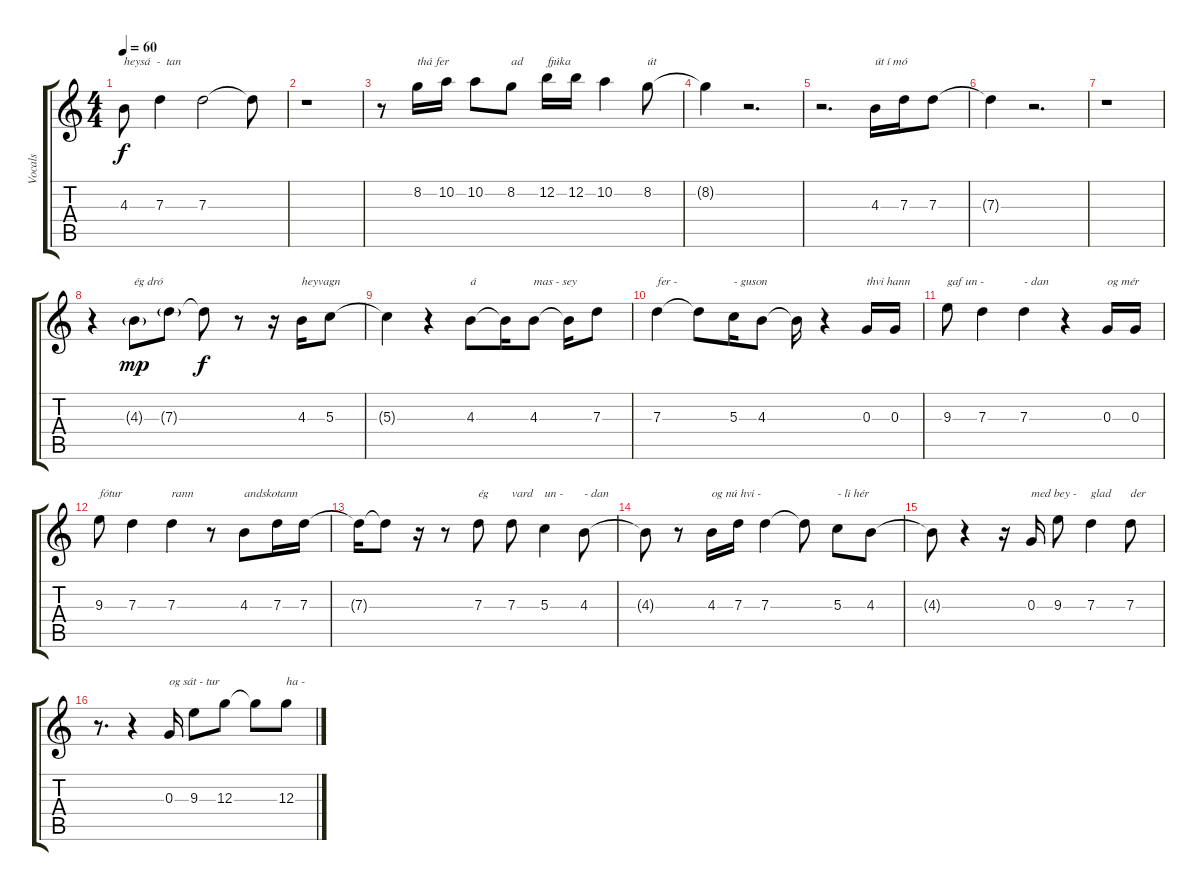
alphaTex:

\track ("Vocals" "Vocals") {instrument acousticguitarsteel}
\staff {score tabs}
\tuning (E4 B3 G3 D3 A2 E2) {hide}
\ts (4 4)
\tempo 60
\clef g2
\ks c
4.3.8{txt "heysá  -  tan" dy f} 7.3.4 7.3.2 7.3{t}.8 |
r.1 |
r.8 8.2.16{txt "thá fer"} 10.2.16 10.2.8 8.2.8{txt "ad"} 12.2.16{txt "fjúka"} 12.2.16 10.2.4 8.2.8{txt "út"} |
8.2{t}.4 r.2{d} |
r.2{d} 4.3.16{txt "út í mó"} 7.3.16 7.3.8 |
7.3{t}.4 r.2{d} |
r.1 |
r.4 4.3{g}.8{txt "ég dró" dy mp} 7.3{g}.8 7.3{t}.8{dy f} r.8 r.16 4.3.16{txt "heyvagn"} 5.3.8 |
5.3{t}.4 r.4 4.3.8{txt "á"} 4.3{t}.16 4.3.8{txt "mas - sey"} 4.3{t}.16 7.3.8 |
7.3.4{txt "fer -"} 7.3{t}.8 5.3.16{txt "- guson"} 4.3.8 4.3{t}.16 r.4 0.3.16{txt "thvi hann"} 0.3.16 |
9.3.8{txt "gaf un -"} 7.3.4 7.3.4{txt "- dan"} r.4 0.3.16{txt "og mér"} 0.3.16 |
9.3.8{txt "fótur"} 7.3.4 7.3.4{txt "rann"} r.8 4.3.8{txt "andskotann"} 7.3.16 7.3.16 |
7.3{t}.16 7.3{t}.8 r.16 r.8 7.3.8{txt "ég"} 7.3.8{txt "vard"} 5.3.4{txt "un - "} 4.3.8{txt "- dan"} |
4.3{t}.8 r.8 4.3.16{txt "og nú hvi -"} 7.3.16 7.3.4 7.3{t}.8 5.3.8{txt "- li hér"} 4.3.8 |
4.3{t}.8 r.4 r.16 0.3.16{txt "med bey - "} 9.3.8 7.3.4{txt "glad"} 7.3.8{txt "der"} |
r.8{d} r.4 0.3.16{txt "og sát - tur"} 9.3.8 12.3.8 12.3{t}.8 12.3.8{txt "ha -"}
